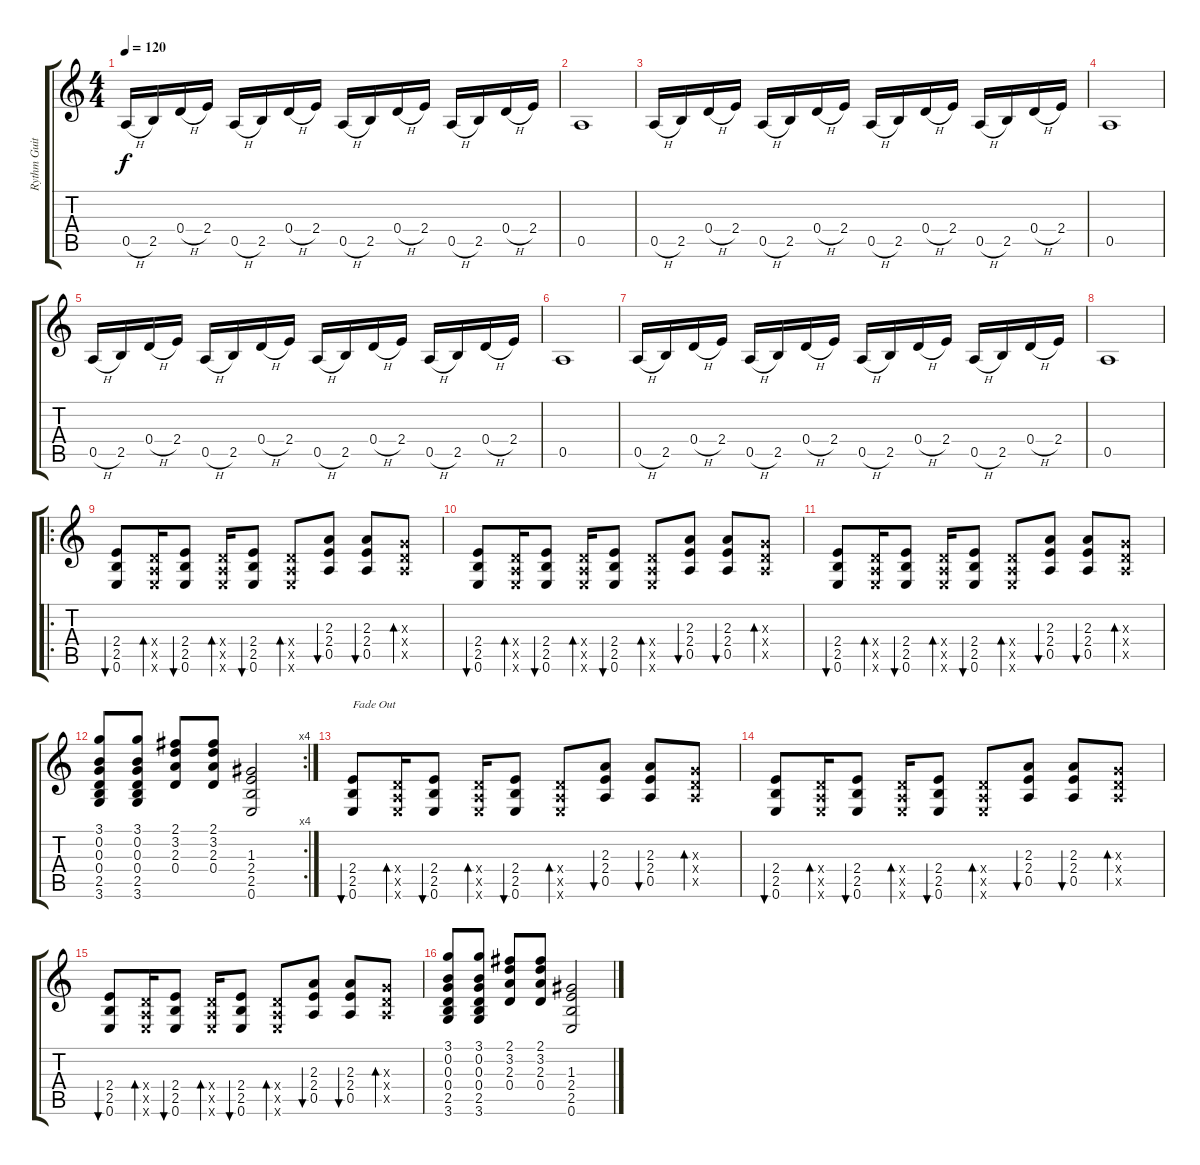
\track ("Rythm Guitar" "Rythm Guit") {instrument distortionguitar}
\staff {score tabs}
\tuning (E4 B3 G3 D3 A2 E2) {hide}
\ts (4 4)
\tempo 120
\clef g2
\ks c
0.5{h}.16{dy f} 2.5.16 0.4{h}.16 2.4.16 0.5{h}.16 2.5.16 0.4{h}.16 2.4.16 0.5{h}.16 2.5.16 0.4{h}.16 2.4.16 0.5{h}.16 2.5.16 0.4{h}.16 2.4.16 |
0.5.1 |
0.5{h}.16 2.5.16 0.4{h}.16 2.4.16 0.5{h}.16 2.5.16 0.4{h}.16 2.4.16 0.5{h}.16 2.5.16 0.4{h}.16 2.4.16 0.5{h}.16 2.5.16 0.4{h}.16 2.4.16 |
0.5.1 |
0.5{h}.16 2.5.16 0.4{h}.16 2.4.16 0.5{h}.16 2.5.16 0.4{h}.16 2.4.16 0.5{h}.16 2.5.16 0.4{h}.16 2.4.16 0.5{h}.16 2.5.16 0.4{h}.16 2.4.16 |
0.5.1 |
0.5{h}.16 2.5.16 0.4{h}.16 2.4.16 0.5{h}.16 2.5.16 0.4{h}.16 2.4.16 0.5{h}.16 2.5.16 0.4{h}.16 2.4.16 0.5{h}.16 2.5.16 0.4{h}.16 2.4.16 |
0.5.1 |
\ro
(2.4 2.5 0.6).8{bu 60} (0.4{x} 0.5{x} 0.6{x}).16{bd 60} (2.4 2.5 0.6).8{bu 60} (0.4{x} 0.5{x} 0.6{x}).16{bd 60} (2.4 2.5 0.6).8{bu 60} (0.4{x} 0.5{x} 0.6{x}).8{bd 60} (2.3 2.4 0.5).8{bu 60} (2.3 2.4 0.5).8{bu 60} (0.3{x} 0.4{x} 0.5{x}).8{bd 60} |
(2.4 2.5 0.6).8{bu 60} (0.4{x} 0.5{x} 0.6{x}).16{bd 60} (2.4 2.5 0.6).8{bu 60} (0.4{x} 0.5{x} 0.6{x}).16{bd 60} (2.4 2.5 0.6).8{bu 60} (0.4{x} 0.5{x} 0.6{x}).8{bd 60} (2.3 2.4 0.5).8{bu 60} (2.3 2.4 0.5).8{bu 60} (0.3{x} 0.4{x} 0.5{x}).8{bd 60} |
(2.4 2.5 0.6).8{bu 60} (0.4{x} 0.5{x} 0.6{x}).16{bd 60} (2.4 2.5 0.6).8{bu 60} (0.4{x} 0.5{x} 0.6{x}).16{bd 60} (2.4 2.5 0.6).8{bu 60} (0.4{x} 0.5{x} 0.6{x}).8{bd 60} (2.3 2.4 0.5).8{bu 60} (2.3 2.4 0.5).8{bu 60} (0.3{x} 0.4{x} 0.5{x}).8{bd 60} |
\rc 4
(3.1 0.2 0.3 0.4 2.5 3.6).8 (3.1 0.2 0.3 0.4 2.5 3.6).8 (2.1 3.2 2.3 0.4).8 (2.1 3.2 2.3 0.4).8 (1.3 2.4 2.5 0.6).2 |
(2.4 2.5 0.6).8{bu 60 txt "Fade Out" volume 10} (0.4{x} 0.5{x} 0.6{x}).16{bd 60} (2.4 2.5 0.6).8{bu 60} (0.4{x} 0.5{x} 0.6{x}).16{bd 60} (2.4 2.5 0.6).8{bu 60} (0.4{x} 0.5{x} 0.6{x}).8{bd 60} (2.3 2.4 0.5).8{bu 60} (2.3 2.4 0.5).8{bu 60} (0.3{x} 0.4{x} 0.5{x}).8{bd 60} |
(2.4 2.5 0.6).8{bu 60} (0.4{x} 0.5{x} 0.6{x}).16{bd 60} (2.4 2.5 0.6).8{bu 60} (0.4{x} 0.5{x} 0.6{x}).16{bd 60} (2.4 2.5 0.6).8{bu 60} (0.4{x} 0.5{x} 0.6{x}).8{bd 60} (2.3 2.4 0.5).8{bu 60} (2.3 2.4 0.5).8{bu 60} (0.3{x} 0.4{x} 0.5{x}).8{bd 60} |
(2.4 2.5 0.6).8{bu 60} (0.4{x} 0.5{x} 0.6{x}).16{bd 60} (2.4 2.5 0.6).8{bu 60} (0.4{x} 0.5{x} 0.6{x}).16{bd 60} (2.4 2.5 0.6).8{bu 60} (0.4{x} 0.5{x} 0.6{x}).8{bd 60} (2.3 2.4 0.5).8{bu 60} (2.3 2.4 0.5).8{bu 60} (0.3{x} 0.4{x} 0.5{x}).8{bd 60} |
(3.1 0.2 0.3 0.4 2.5 3.6).8 (3.1 0.2 0.3 0.4 2.5 3.6).8 (2.1 3.2 2.3 0.4).8 (2.1 3.2 2.3 0.4).8 (1.3 2.4 2.5 0.6).2
